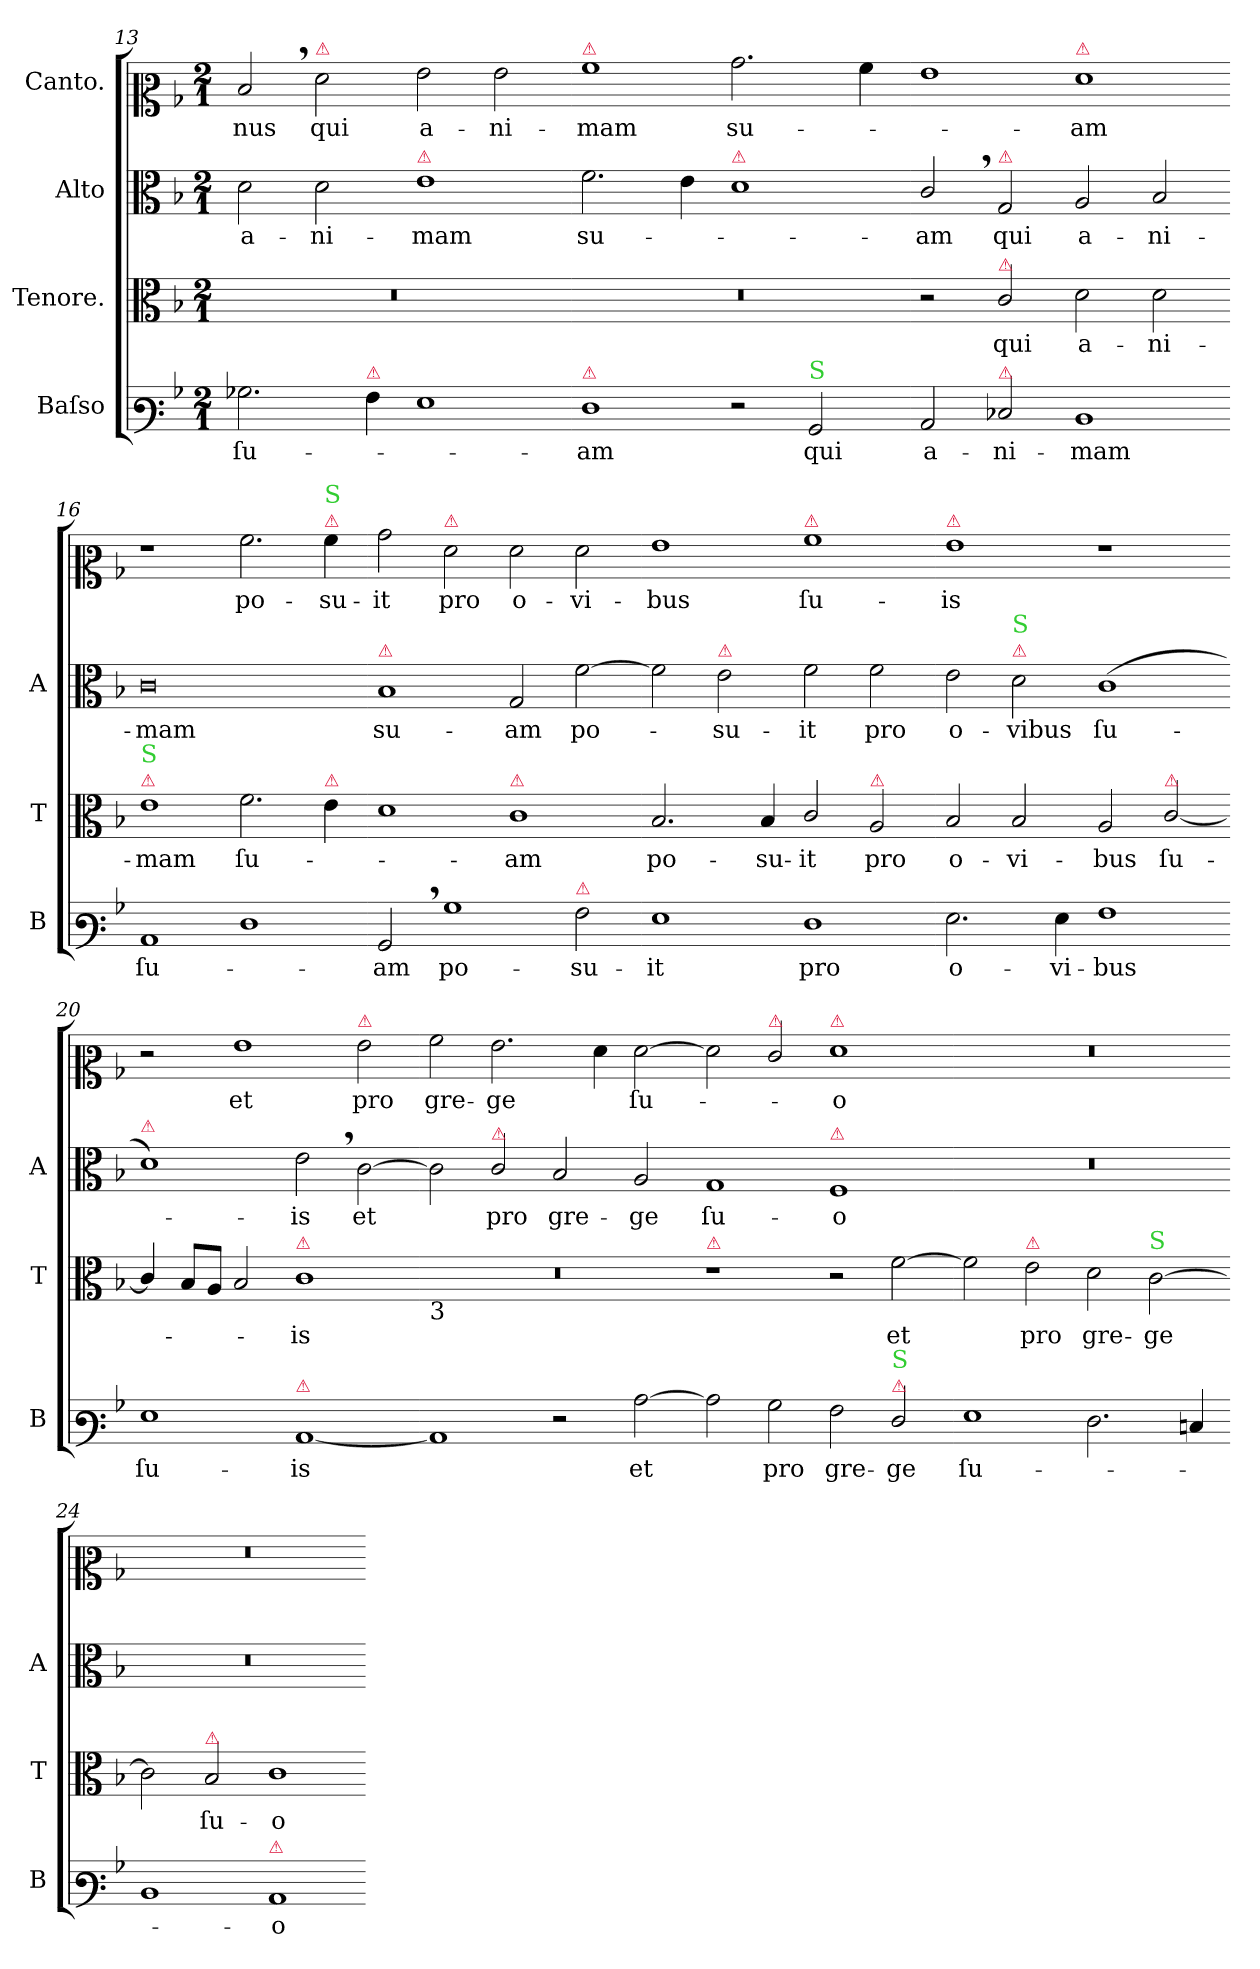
**kern	**text	**kern	**text	**kern	**text	**kern	**text
*part4	*part4	*part3	*part3	*part2	*part2	*part1	*part1
*staff4	*staff4	*staff3	*staff3	*staff2	*staff2	*staff1	*staff1
*I"Baſso	*	*I"Tenore.	*	*I"Alto	*	*I"Canto.	*
*I'B	*	*I'T	*	*I'A	*	*	*
*clefF3	*	*clefC3	*	*clefC3	*	*clefC2	*
*k[b-]	*	*k[b-]	*	*k[b-]	*	*k[b-]	*
*M2/1	*	*M2/1	*	*M2/1	*	*M2/1	*
=13	=13	=13	=13	=13	=13	=13	=13
!	!	!	!	!	!	!	!LO:LY:i
2.B-X\	ſu-	0r	.	2d\	a-	2d,</	-nus
!	!	!	!	!	!	!LO:TX:a:color=crimson:t=⚠	!
.	.	.	.	2d\	-ni-	2f\	qui
!LO:TX:a:color=crimson:t=⚠	!	!	!	!	!	!	!
4A\	.	.	.	.	.	.	.
!	!	!	!	!LO:TX:a:color=crimson:t=⚠	!	!	!
1G	.	.	.	1e	-mam	2g\	a-
.	.	.	.	.	.	2g\	-ni-
=14-	=14-	=14-	=14-	=14-	=14-	=14-	=14-
!	!	!	!	!	!	!LO:TX:a:color=crimson:t=⚠	!
!LO:TX:a:color=crimson:t=⚠	!	!	!	!	!	!	!
1F	-am	0r	.	2.f\	su-	1a	-mam
.	.	.	.	4e\	.	.	.
!	!	!	!	!LO:TX:a:color=crimson:t=⚠	!	!	!
2r	.	.	.	1d	.	2.b-\	su-
!LO:TX:a:color=limegreen:t=S	!	!	!	!	!	!	!
!	!LO:LY:i	!	!	!	!	!	!
2BB-/	qui	.	.	.	.	.	.
.	.	.	.	.	.	4a\	.
=15-	=15-	=15-	=15-	=15-	=15-	=15-	=15-
!	!LO:LY:i	!	!	!	!	!	!
2C/	a-	2r	.	2c,</	-am	1g	.
!	!	!	!	!LO:TX:a:color=crimson:t=⚠	!	!	!
!	!	!LO:TX:a:color=crimson:t=⚠	!	!	!	!	!
!LO:TX:a:color=crimson:t=⚠	!	!	!	!	!	!	!
!	!LO:LY:i	!	!	!	!	!	!
2E-X/	-ni-	2c/	qui	2G/	qui	.	.
!	!	!	!	!	!	!LO:TX:a:color=crimson:t=⚠	!
!	!LO:LY:i	!	!	!	!	!	!
1D	-mam	2d\	a-	2A/	a-	1f	-am
.	.	2d\	-ni-	2B-/	-ni-	.	.
=16-	=16-	=16-	=16-	=16-	=16-	=16-	=16-
!	!	!LO:TX:a:color=crimson:t=⚠	!	!	!	!	!
!	!	!LO:TX:a:color=limegreen:t=S	!	!	!	!	!
!	!LO:LY:i	!	!	!	!	!	!
1C	ſu-	1e	-mam	0c	-mam	1r	.
1F	.	2.f\	ſu-	.	.	2.a\	po-
!	!	!	!	!	!	!LO:TX:a:color=crimson:t=⚠	!
!	!	!	!	!	!	!LO:TX:a:color=limegreen:t=S	!
!	!	!LO:TX:a:color=crimson:t=⚠	!	!	!	!	!
.	.	4e\	.	.	.	4a\	-su-
=17-	=17-	=17-	=17-	=17-	=17-	=17-	=17-
!	!	!	!	!LO:TX:a:color=crimson:t=⚠	!	!	!
!	!LO:LY:i	!	!	!	!	!	!
2BB-,</	-am	1d	.	1B-	su-	2b-\	-it
!	!	!	!	!	!	!LO:TX:a:color=crimson:t=⚠	!
1B-	po-	.	.	.	.	2f\	pro
!	!	!LO:TX:a:color=crimson:t=⚠	!	!	!	!	!
.	.	1c	-am	2G/	-am	2f\	o-
!LO:TX:a:color=crimson:t=⚠	!	!	!	!	!	!	!
2A\	-su-	.	.	[2f\	po-	2f\	-vi-
=18-	=18-	=18-	=18-	=18-	=18-	=18-	=18-
1G	-it	2.B-/	po-	2f\]	.	1g	-bus
!	!	!	!	!LO:TX:a:color=crimson:t=⚠	!	!	!
.	.	.	.	2e\	-su-	.	.
.	.	4B-/	-su-	.	.	.	.
!	!	!	!	!	!	!LO:TX:a:color=crimson:t=⚠	!
1F	pro	2c/	-it	2f\	-it	1a	ſu-
!	!	!LO:TX:a:color=crimson:t=⚠	!	!	!	!	!
.	.	2A/	pro	2f\	pro	.	.
=19-	=19-	=19-	=19-	=19-	=19-	=19-	=19-
!	!	!	!	!	!	!LO:TX:a:color=crimson:t=⚠	!
2.G\	o-	2B-/	o-	2e\	o-	1g	-is
!	!	!	!	!LO:TX:a:color=crimson:t=⚠	!	!	!
!	!	!	!	!LO:TX:a:color=limegreen:t=S	!	!	!
.	.	2B-/	-vi-	2d\	-vibus	.	.
4G\	-vi-	.	.	.	.	.	.
1A	-bus	2A/	-bus	(1c	ſu-	1r	.
!	!	!LO:TX:a:color=crimson:t=⚠	!	!	!	!	!
.	.	[2c/	ſu-	.	.	.	.
=20-	=20-	=20-	=20-	=20-	=20-	=20-	=20-
!	!	!	!	!LO:TX:a:color=crimson:t=⚠	!	!	!
1G	ſu-	4c/]	.	1d)	.	2r	.
.	.	8B-/L	.	.	.	.	.
.	.	8A/J	.	.	.	.	.
.	.	2B-/	.	.	.	1g	et
!	!	!LO:TX:a:color=crimson:t=⚠	!	!	!	!	!
!LO:TX:a:color=crimson:t=⚠	!	!	!	!	!	!	!
[1C	-is	1c	-is	2e,<\	-is	.	.
!	!	!	!	!	!	!LO:TX:a:color=crimson:t=⚠	!
.	.	.	.	[2c\	et	2g\	pro
=21-	=21-	=21-	=21-	=21-	=21-	=21-	=21-
!	!	!LO:TX:b:t=3	!	!	!	!	!
1C]	.	0r	.	2c\]	.	2a\	gre-
!	!	!	!	!LO:TX:a:color=crimson:t=⚠	!	!	!
.	.	.	.	2c/	pro	2.g\	-ge
2r	.	.	.	2B-/	gre-	.	.
.	.	.	.	.	.	4f\	.
[2c\	et	.	.	2A/	-ge	[2f\	ſu-
=22-	=22-	=22-	=22-	=22-	=22-	=22-	=22-
!	!	!LO:TX:a:color=crimson:t=⚠	!	!	!	!	!
2c\]	.	1r	.	1G	ſu-	2f\]	.
!	!	!	!	!	!	!LO:TX:a:color=crimson:t=⚠	!
2B-\	pro	.	.	.	.	2e/	.
!	!	!	!	!	!	!LO:TX:a:color=crimson:t=⚠	!
!	!	!	!	!LO:TX:a:color=crimson:t=⚠	!	!	!
2A\	gre-	2r	.	1F	-o	1f	-o
!LO:TX:a:color=crimson:t=⚠	!	!	!	!	!	!	!
!LO:TX:a:color=limegreen:t=S	!	!	!	!	!	!	!
2F/	-ge	[2f\	et	.	.	.	.
=23-	=23-	=23-	=23-	=23-	=23-	=23-	=23-
1G	ſu-	2f\]	.	0r	.	0r	.
!	!	!LO:TX:a:color=crimson:t=⚠	!	!	!	!	!
.	.	2e\	pro	.	.	.	.
2.F\	.	2d\	gre-	.	.	.	.
!	!	!LO:TX:a:color=limegreen:t=S	!	!	!	!	!
.	.	[2c\	-ge	.	.	.	.
4En/	.	.	.	.	.	.	.
=24-	=24-	=24-	=24-	=24-	=24-	=24-	=24-
1D	.	2c\]	.	0r	.	0r	.
!	!	!LO:TX:a:color=crimson:t=⚠	!	!	!	!	!
.	.	2B-/	ſu-	.	.	.	.
!LO:TX:a:color=crimson:t=⚠	!	!	!	!	!	!	!
1C	-o	1c	-o	.	.	.	.
=-	=-	=-	=-	=-	=-	=-	=-
*-	*-	*-	*-	*-	*-	*-	*-
